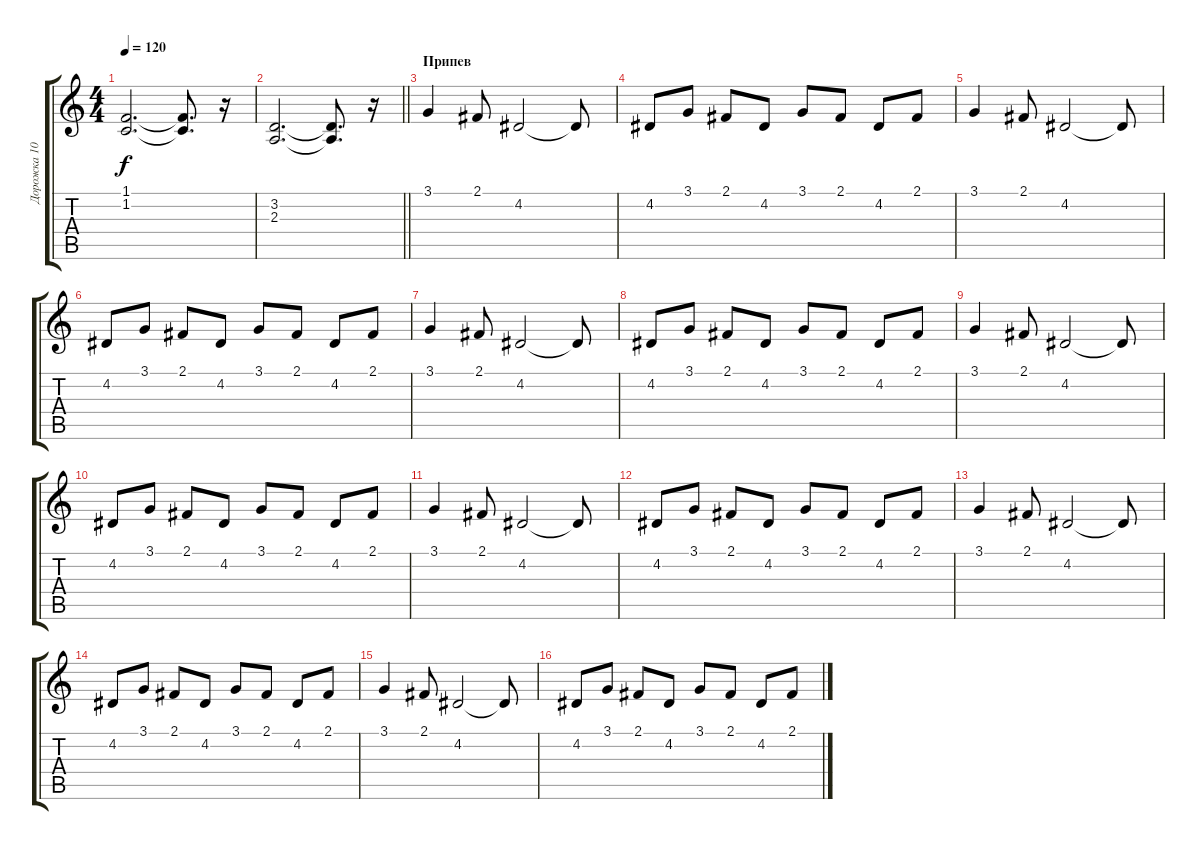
\track ("Дорожка 10" "Дорожка 10") {instrument lead2sawtooth}
\staff {score tabs}
\tuning (E4 B3 G3 D3 A2 E2) {hide}
\ts (4 4)
\tempo 120
\clef g2
\ks c
(1.1 1.2).2{d dy f} (1.1{t} 1.2{t}).8{d} r.16 |
\barLineRight lightlight
(3.2 2.3).2{d} (3.2{t} 2.3{t}).8{d} r.16 |
\section ("" "Припев")
3.1.4 2.1.8 4.2.2 4.2{t}.8 |
4.2.8 3.1.8 2.1.8 4.2.8 3.1.8 2.1.8 4.2.8 2.1.8 |
3.1.4 2.1.8 4.2.2 4.2{t}.8 |
4.2.8 3.1.8 2.1.8 4.2.8 3.1.8 2.1.8 4.2.8 2.1.8 |
3.1.4 2.1.8 4.2.2 4.2{t}.8 |
4.2.8 3.1.8 2.1.8 4.2.8 3.1.8 2.1.8 4.2.8 2.1.8 |
3.1.4 2.1.8 4.2.2 4.2{t}.8 |
4.2.8 3.1.8 2.1.8 4.2.8 3.1.8 2.1.8 4.2.8 2.1.8 |
3.1.4 2.1.8 4.2.2 4.2{t}.8 |
4.2.8 3.1.8 2.1.8 4.2.8 3.1.8 2.1.8 4.2.8 2.1.8 |
3.1.4 2.1.8 4.2.2 4.2{t}.8 |
4.2.8 3.1.8 2.1.8 4.2.8 3.1.8 2.1.8 4.2.8 2.1.8 |
3.1.4 2.1.8 4.2.2 4.2{t}.8 |
4.2.8 3.1.8 2.1.8 4.2.8 3.1.8 2.1.8 4.2.8 2.1.8
